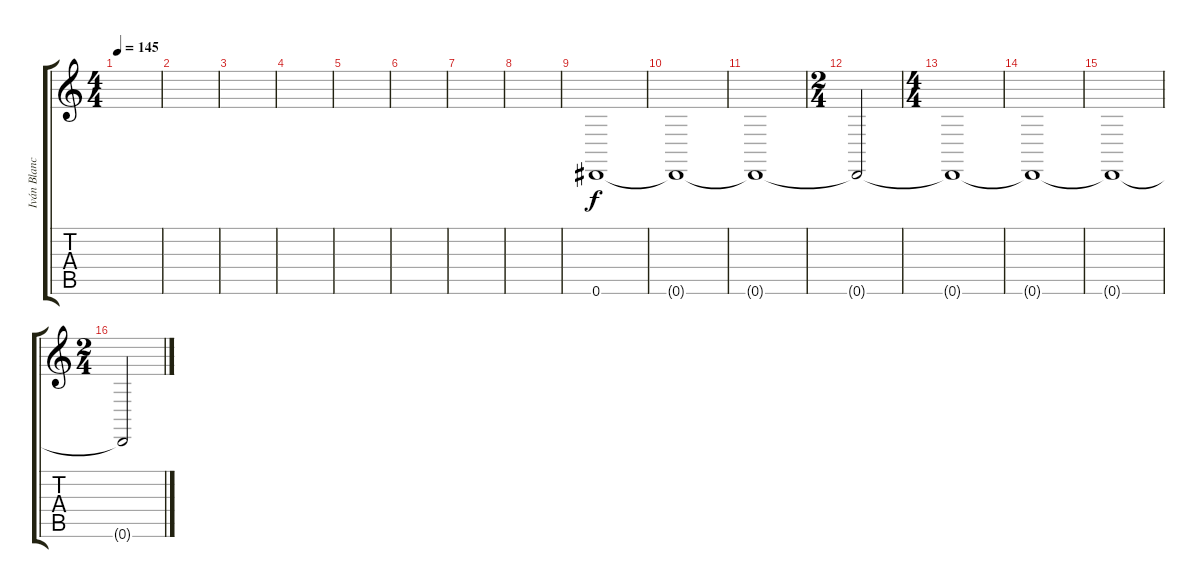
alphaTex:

\track ("Iván Blanco (II)" "Iván Blanc") {instrument choiraahs}
\staff {score tabs}
\tuning (Eb4 Bb3 Gb3 Db3 Ab2 Eb2) {hide}
\ts (4 4)
\tempo 145
\clef g2
\ks c
|
|
|
|
|
|
|
|
0.6.1{dy f instrument choiraahs} |
0.6{t}.1 |
0.6{t}.1 |
\ts (2 4)
0.6{t}.2 |
\ts (4 4)
0.6{t}.1 |
0.6{t}.1 |
0.6{t}.1 |
\ts (2 4)
0.6{t}.2
